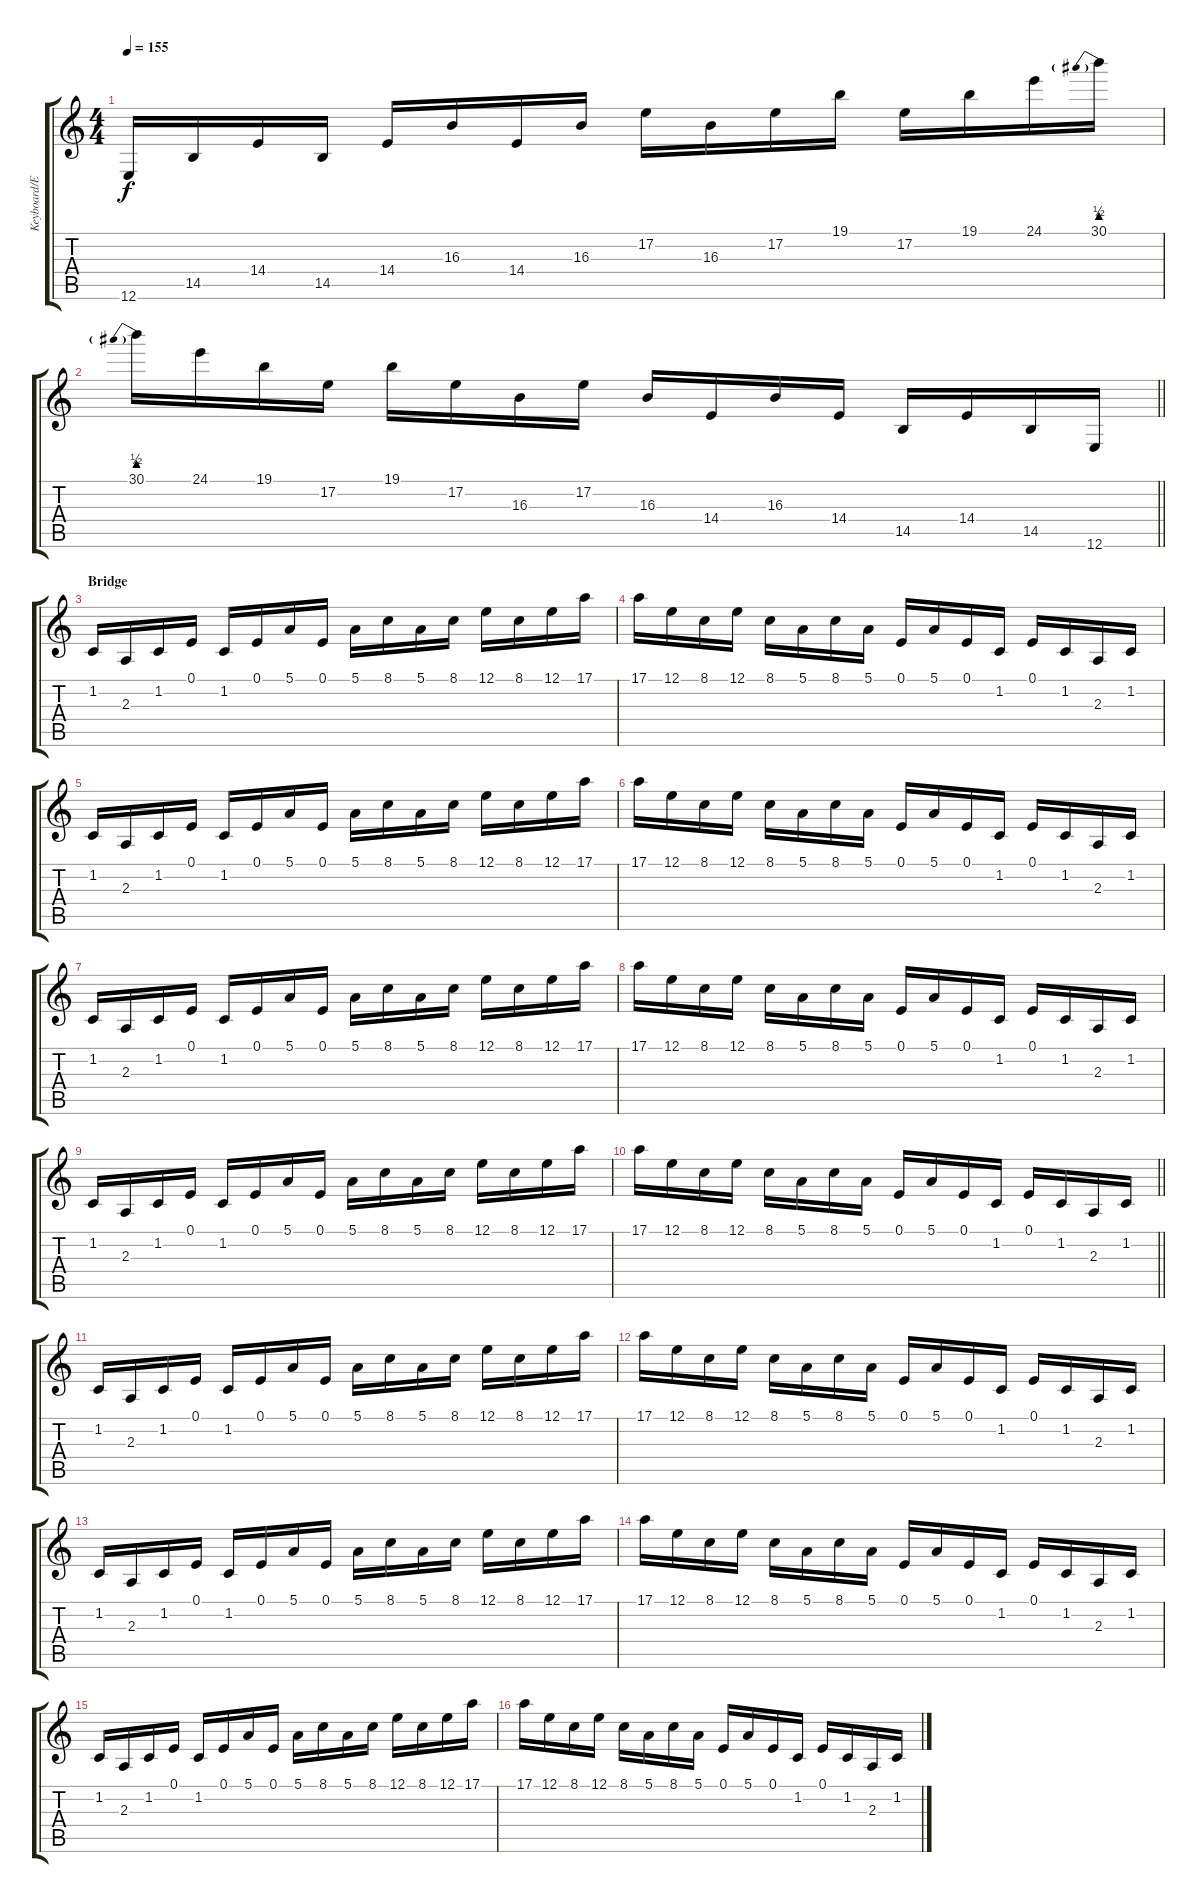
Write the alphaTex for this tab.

\track ("Keyboard/Effects" "Keyboard/E") {instrument electricpiano1}
\staff {score tabs}
\tuning (E4 B3 G3 D3 A2 E2) {hide}
\ts (4 4)
\tempo 155
\clef g2
\ks c
12.6.16{dy f instrument electricpiano1} 14.5.16 14.4.16 14.5.16 14.4.16 16.3.16 14.4.16 16.3.16 17.2.16 16.3.16 17.2.16 19.1.16 17.2.16 19.1.16 24.1.16 30.1{be (prebend 0 2 60 2)}.16 |
\barLineRight lightlight
30.1{be (prebend 0 2 60 2)}.16 24.1.16 19.1.16 17.2.16 19.1.16 17.2.16 16.3.16 17.2.16 16.3.16 14.4.16 16.3.16 14.4.16 14.5.16 14.4.16 14.5.16 12.6.16 |
\section ("" "Bridge")
1.2.16{volume 9} 2.3.16 1.2.16 0.1.16 1.2.16 0.1.16 5.1.16 0.1.16 5.1.16 8.1.16 5.1.16 8.1.16 12.1.16 8.1.16 12.1.16 17.1.16 |
17.1.16 12.1.16 8.1.16 12.1.16 8.1.16 5.1.16 8.1.16 5.1.16 0.1.16 5.1.16 0.1.16 1.2.16 0.1.16 1.2.16 2.3.16 1.2.16 |
1.2.16{volume 9} 2.3.16 1.2.16 0.1.16 1.2.16 0.1.16 5.1.16 0.1.16 5.1.16 8.1.16 5.1.16 8.1.16 12.1.16 8.1.16 12.1.16 17.1.16 |
17.1.16 12.1.16 8.1.16 12.1.16 8.1.16 5.1.16 8.1.16 5.1.16 0.1.16 5.1.16 0.1.16 1.2.16 0.1.16 1.2.16 2.3.16 1.2.16 |
1.2.16{volume 9} 2.3.16 1.2.16 0.1.16 1.2.16 0.1.16 5.1.16 0.1.16 5.1.16 8.1.16 5.1.16 8.1.16 12.1.16 8.1.16 12.1.16 17.1.16 |
17.1.16 12.1.16 8.1.16 12.1.16 8.1.16 5.1.16 8.1.16 5.1.16 0.1.16 5.1.16 0.1.16 1.2.16 0.1.16 1.2.16 2.3.16 1.2.16 |
1.2.16{volume 9} 2.3.16 1.2.16 0.1.16 1.2.16 0.1.16 5.1.16 0.1.16 5.1.16 8.1.16 5.1.16 8.1.16 12.1.16 8.1.16 12.1.16 17.1.16 |
\barLineRight lightlight
17.1.16 12.1.16 8.1.16 12.1.16 8.1.16 5.1.16 8.1.16 5.1.16 0.1.16 5.1.16 0.1.16 1.2.16 0.1.16 1.2.16 2.3.16 1.2.16 |
\section ("" "")
1.2.16{volume 9} 2.3.16 1.2.16 0.1.16 1.2.16 0.1.16 5.1.16 0.1.16 5.1.16 8.1.16 5.1.16 8.1.16 12.1.16 8.1.16 12.1.16 17.1.16 |
17.1.16 12.1.16 8.1.16 12.1.16 8.1.16 5.1.16 8.1.16 5.1.16 0.1.16 5.1.16 0.1.16 1.2.16 0.1.16 1.2.16 2.3.16 1.2.16 |
1.2.16{volume 9} 2.3.16 1.2.16 0.1.16 1.2.16 0.1.16 5.1.16 0.1.16 5.1.16 8.1.16 5.1.16 8.1.16 12.1.16 8.1.16 12.1.16 17.1.16 |
17.1.16 12.1.16 8.1.16 12.1.16 8.1.16 5.1.16 8.1.16 5.1.16 0.1.16 5.1.16 0.1.16 1.2.16 0.1.16 1.2.16 2.3.16 1.2.16 |
1.2.16{volume 9} 2.3.16 1.2.16 0.1.16 1.2.16 0.1.16 5.1.16 0.1.16 5.1.16 8.1.16 5.1.16 8.1.16 12.1.16 8.1.16 12.1.16 17.1.16 |
17.1.16 12.1.16 8.1.16 12.1.16 8.1.16 5.1.16 8.1.16 5.1.16 0.1.16 5.1.16 0.1.16 1.2.16 0.1.16 1.2.16 2.3.16 1.2.16
